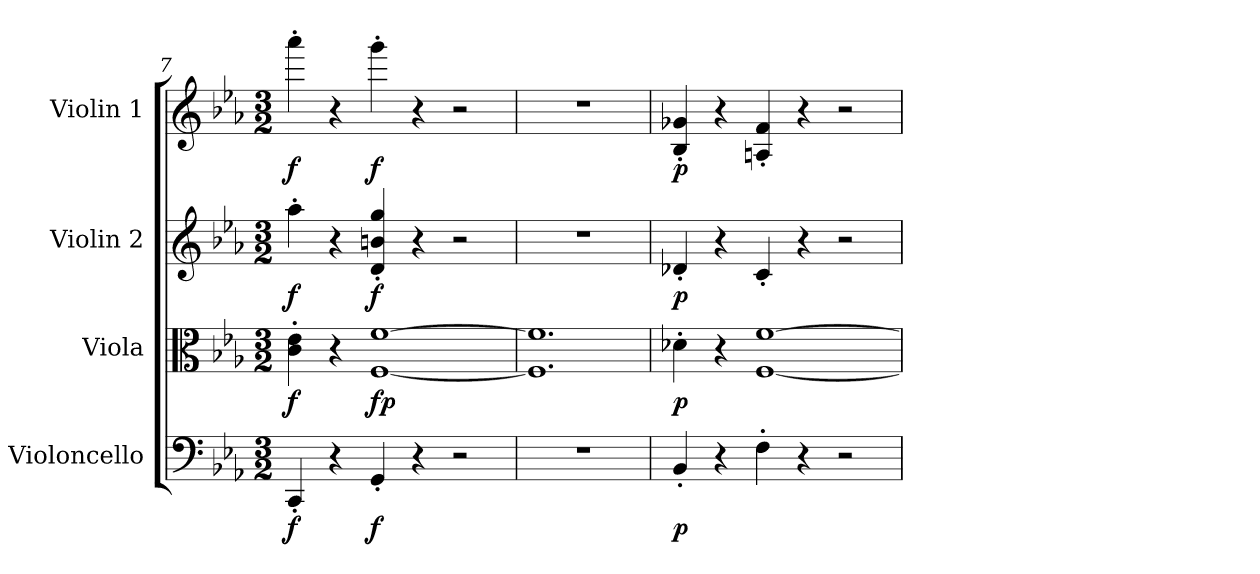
**kern	**dynam	**kern	**dynam	**kern	**dynam	**kern	**dynam
*part4	*part4	*part3	*part3	*part2	*part2	*part1	*part1
*staff4	*staff4	*staff3	*staff3	*staff2	*staff2	*staff1	*staff1
*I"Violoncello	*	*I"Viola	*	*I"Violin 2	*	*I"Violin 1	*
*I'Vc	*	*I'Vla	*	*I'Vln	*	*I'Vln	*
!!LO:LB:g=z
*clefF4	*	*clefC3	*	*clefG2	*	*clefG2	*
*k[b-e-a-]	*	*k[b-e-a-]	*	*k[b-e-a-]	*	*k[b-e-a-]	*
*M3/2	*	*M3/2	*	*M3/2	*	*M3/2	*
=7	=7	=7	=7	=7	=7	=7	=7
!	!LO:DY:b	!	!LO:DY:b	!	!LO:DY:b	!	!LO:DY:b
4CC'/	f	4c\' 4e-\'	f	4aa-'\	f	4aaa-'\	f
4r	.	4r	.	4r	.	4r	.
!	!LO:DY:b	!	!LO:DY:b	!	!LO:DY:b	!	!LO:DY:b
4GG'/	f	[1F [1f	fp	4d/' 4bn/' 4gg/'	f	4ggg'\	f
4r	.	.	.	4r	.	4r	.
2r	.	.	.	2r	.	2r	.
=8	=8	=8	=8	=8	=8	=8	=8
1.r	.	1.F] 1.f]	.	1.r	.	1.r	.
=9	=9	=9	=9	=9	=9	=9	=9
!	!LO:DY:b	!	!LO:DY:b	!	!LO:DY:b	!	!LO:DY:b
4BB-'/	p	4d-X'\	p	4d-X'/	p	4B-/' 4g-X/'	p
4r	.	4r	.	4r	.	4r	.
4F'\	.	[1F [1f	.	4c'/	.	4An/' 4f/'	.
4r	.	.	.	4r	.	4r	.
2r	.	.	.	2r	.	2r	.
=	=	=	=	=	=	=	=
*-	*-	*-	*-	*-	*-	*-	*-
